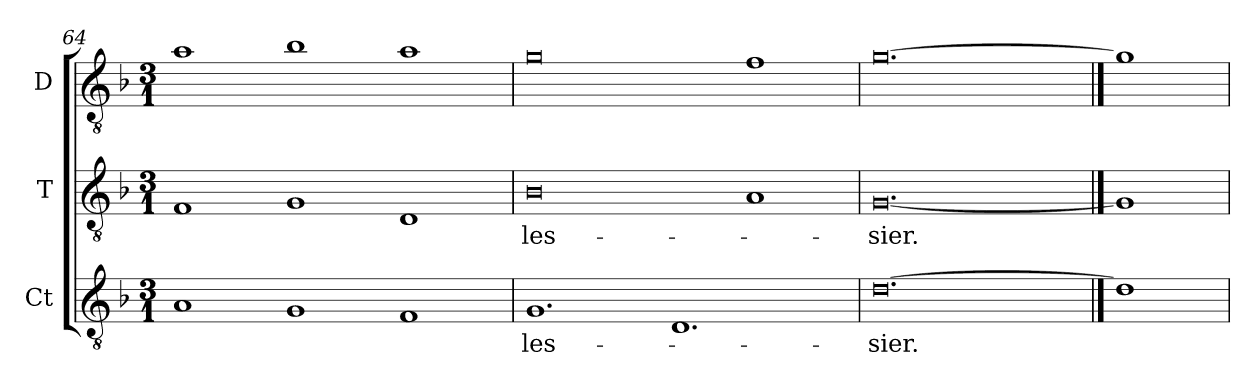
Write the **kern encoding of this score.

**kern	**text	**kern	**text	**kern
*part3	*part3	*part2	*part2	*part1
*staff3	*staff3	*staff2	*staff2	*staff1
*I"Ct	*	*I"T	*	*I"D
*clefGv2	*	*clefGv2	*	*clefGv2
*ITrd7c12	*	*ITrd7c12	*	*ITrd7c12
*k[b-]	*	*k[b-]	*	*k[b-]
*F:	*	*F:	*	*F:
*M3/1	*	*M3/1	*	*M3/1
=64	=64	=64	=64	=64
1AAi/	.	1FFi/	.	1Ai\
1GGi/	.	1GGi/	.	1B-i\
1FFi/	.	1DDi/	.	1Ai\
=65	=65	=65	=65	=65
!	!LO:LY:b:color=#000000	!	!	!
!	!	!	!LO:LY:b:color=#000000	!
1.GGi/	les-	0BB-i/	les-	0Gi\
1.DDi/	.	.	.	.
.	.	1AAi/	.	1Fi\
=66	=66	=66	=66	=66
!	!LO:LY:b:color=#000000	!	!	!
!	!	!	!LO:LY:b:color=#000000	!
[0.Di\	-sier.	[0.GGi/	-sier.	[0.Gi\
==67	==67	==67	==67	==67
1Di\]	.	1GGi/]	.	1Gi\]
=	=	=	=	=
*-	*-	*-	*-	*-
